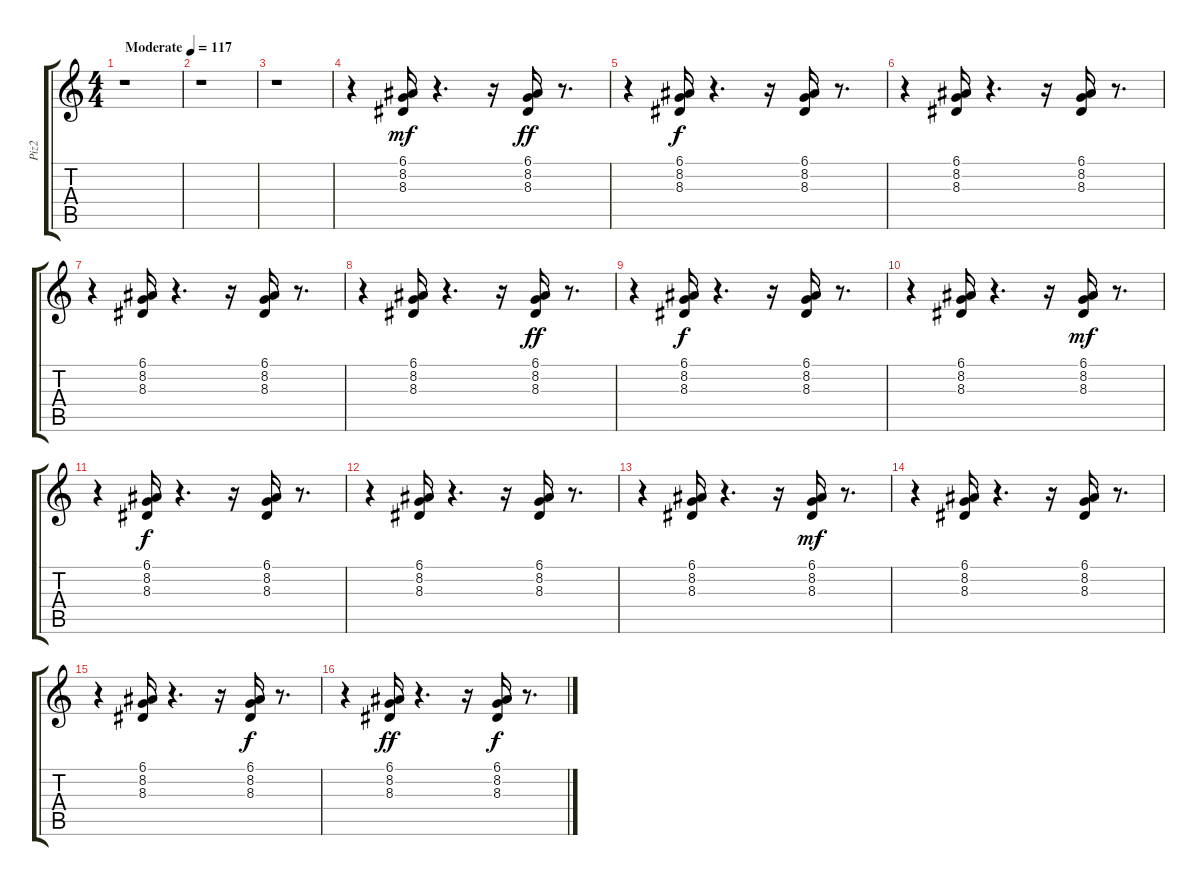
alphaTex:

\track ("Piz2" "Piz2") {instrument pizzicatostrings}
\staff {score tabs}
\tuning (E4 B3 G3 D3 A2 E2) {hide}
\ts (4 4)
\tempo (117 "Moderate")
\clef g2
\ks c
r.1{dy mf instrument pizzicatostrings} |
r.1 |
r.1 |
r.4 (6.1 8.2 8.3).16 r.4{d} r.16 (6.1 8.2 8.3).16{dy ff} r.8{d} |
r.4 (6.1 8.2 8.3).16{dy f} r.4{d} r.16 (6.1 8.2 8.3).16 r.8{d} |
r.4 (6.1 8.2 8.3).16 r.4{d} r.16 (6.1 8.2 8.3).16 r.8{d} |
r.4 (6.1 8.2 8.3).16 r.4{d} r.16 (6.1 8.2 8.3).16 r.8{d} |
r.4 (6.1 8.2 8.3).16 r.4{d} r.16 (6.1 8.2 8.3).16{dy ff} r.8{d} |
r.4 (6.1 8.2 8.3).16{dy f} r.4{d} r.16 (6.1 8.2 8.3).16 r.8{d} |
r.4 (6.1 8.2 8.3).16 r.4{d} r.16 (6.1 8.2 8.3).16{dy mf} r.8{d} |
r.4 (6.1 8.2 8.3).16{dy f} r.4{d} r.16 (6.1 8.2 8.3).16 r.8{d} |
r.4 (6.1 8.2 8.3).16 r.4{d} r.16 (6.1 8.2 8.3).16 r.8{d} |
r.4 (6.1 8.2 8.3).16 r.4{d} r.16 (6.1 8.2 8.3).16{dy mf} r.8{d} |
r.4 (6.1 8.2 8.3).16 r.4{d} r.16 (6.1 8.2 8.3).16 r.8{d} |
r.4 (6.1 8.2 8.3).16 r.4{d} r.16 (6.1 8.2 8.3).16{dy f} r.8{d} |
r.4 (6.1 8.2 8.3).16{dy ff} r.4{d} r.16 (6.1 8.2 8.3).16{dy f} r.8{d}
